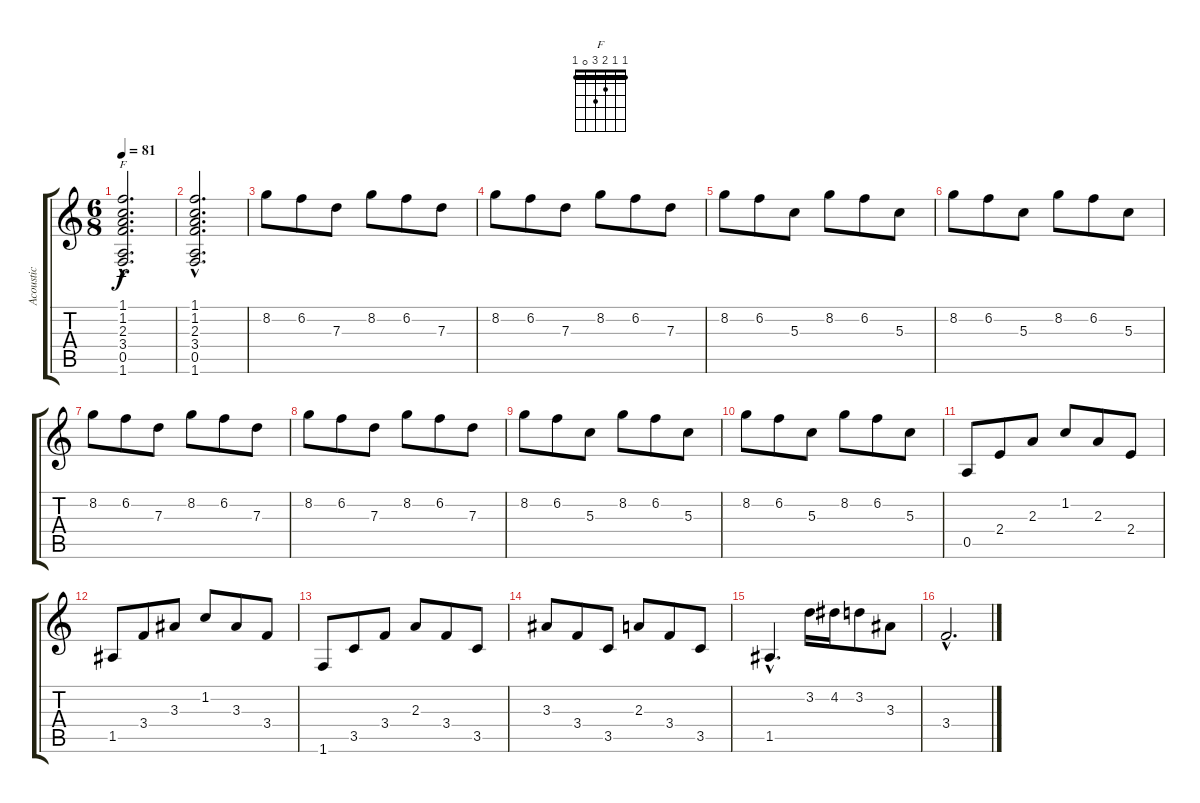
\track ("Acoustic" "Acoustic") {instrument acousticguitarsteel}
\staff {score tabs}
\tuning (E4 B3 G3 D3 A2 E2) {hide}
\chord ("F" 1 1 2 3 0 1) {barre 1}
\ts (6 8)
\tempo 81
\clef g2
\ks c
(1.1{hac} 1.2{hac} 2.3{hac} 3.4{hac} 0.5{hac} 1.6{hac}).2{d ch "F" dy f} |
(1.1{hac} 1.2{hac} 2.3{hac} 3.4{hac} 0.5{hac} 1.6{hac}).2{d} |
8.2.8 6.2.8 7.3.8 8.2.8 6.2.8 7.3.8 |
8.2.8 6.2.8 7.3.8 8.2.8 6.2.8 7.3.8 |
8.2.8 6.2.8 5.3.8 8.2.8 6.2.8 5.3.8 |
8.2.8 6.2.8 5.3.8 8.2.8 6.2.8 5.3.8 |
8.2.8 6.2.8 7.3.8 8.2.8 6.2.8 7.3.8 |
8.2.8 6.2.8 7.3.8 8.2.8 6.2.8 7.3.8 |
8.2.8 6.2.8 5.3.8 8.2.8 6.2.8 5.3.8 |
8.2.8 6.2.8 5.3.8 8.2.8 6.2.8 5.3.8 |
0.5.8 2.4.8 2.3.8 1.2.8 2.3.8 2.4.8 |
1.5.8 3.4.8 3.3.8 1.2.8 3.3.8 3.4.8 |
1.6.8 3.5.8 3.4.8 2.3.8 3.4.8 3.5.8 |
3.3.8 3.4.8 3.5.8 2.3.8 3.4.8 3.5.8 |
1.5{hac}.4{d} 3.2.16 4.2.16 3.2.8 3.3.8 |
3.4{hac}.2{d}
